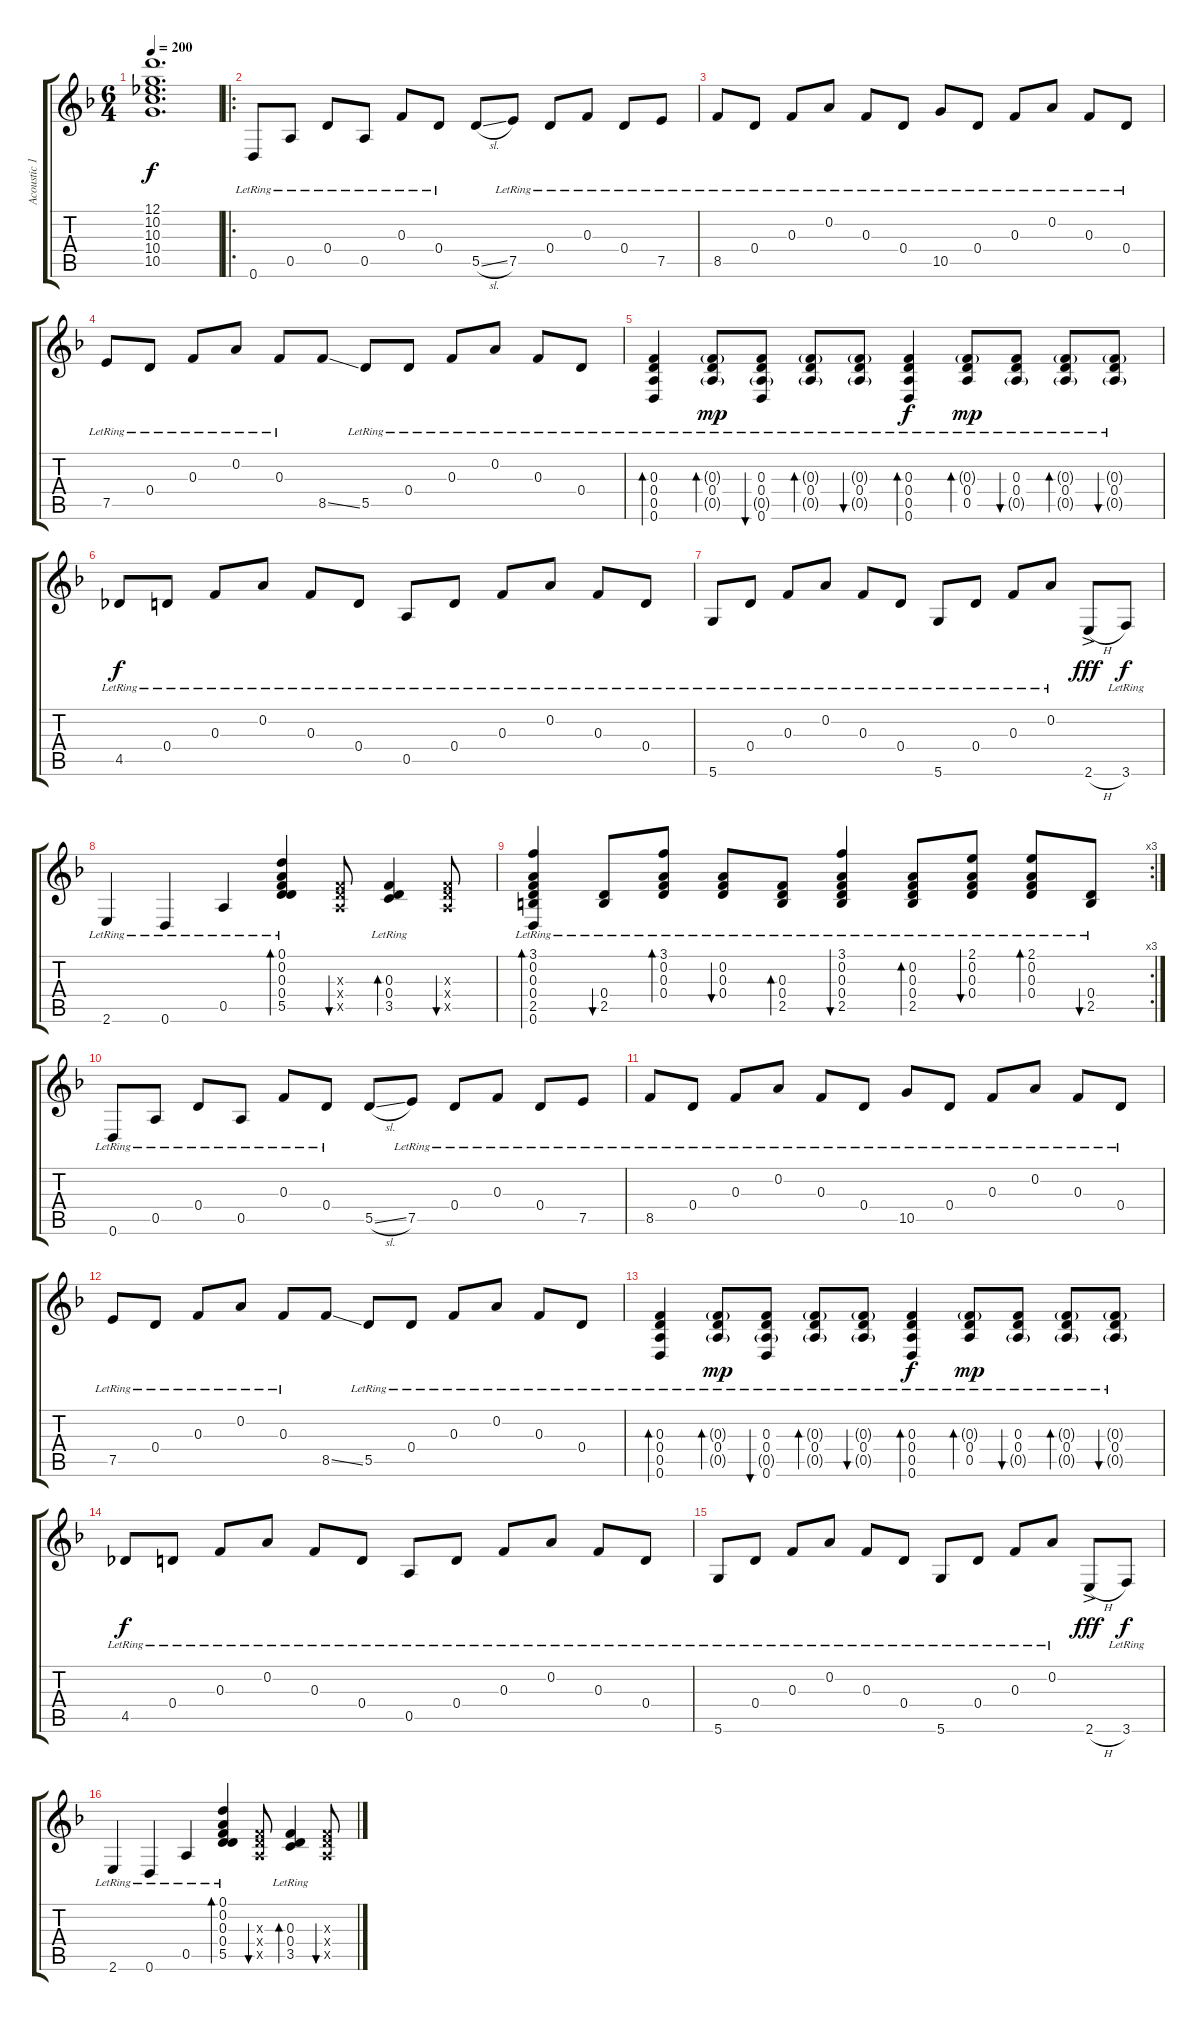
\track ("Acoustic 12-string" "Acoustic 1") {instrument acousticguitarsteel}
\staff {score tabs}
\tuning (D4 A3 F3 D3 A2 D2) {hide}
\ts (6 4)
\tempo 200
\clef g2
\ks f
(12.1{t} 10.2{t} 10.3{t} 10.4{t} 10.5{t}).1{d dy f} |
\ro
0.6{lr}.8 0.5{lr}.8 0.4{lr}.8 0.5{lr}.8 0.3{lr}.8 0.4{lr}.8 5.5{sl}.8 7.5{lr}.8 0.4{lr}.8 0.3{lr}.8 0.4{lr}.8 7.5{lr}.8 |
8.5{lr}.8 0.4{lr}.8 0.3{lr}.8 0.2{lr}.8 0.3{lr}.8 0.4{lr}.8 10.5{lr}.8 0.4{lr}.8 0.3{lr}.8 0.2{lr}.8 0.3{lr}.8 0.4{lr}.8 |
7.5{lr}.8 0.4{lr}.8 0.3{lr}.8 0.2{lr}.8 0.3{lr}.8 8.5{ss}.8 5.5{lr}.8 0.4{lr}.8 0.3{lr}.8 0.2{lr}.8 0.3{lr}.8 0.4{lr}.8 |
(0.3{lr} 0.4{lr} 0.5{lr} 0.6{lr}).4{bd 120} (0.3{g lr} 0.4{lr} 0.5{g lr}).8{bd 120 dy mp} (0.3{lr} 0.4{lr} 0.5{g lr} 0.6{lr}).8{bu 120} (0.3{g lr} 0.4{lr} 0.5{g lr}).8{bd 120} (0.3{g lr} 0.4{lr} 0.5{g lr}).8{bu 120} (0.3{lr} 0.4{lr} 0.5{lr} 0.6{lr}).4{bd 120 dy f} (0.3{g lr} 0.4{lr} 0.5{lr}).8{bd 120 dy mp} (0.3{lr} 0.4{lr} 0.5{g lr}).8{bu 120} (0.3{g lr} 0.4{lr} 0.5{g lr}).8{bd 120} (0.3{g lr} 0.4{lr} 0.5{g lr}).8{bu 120} |
4.5{lr}.8{dy f} 0.4{lr}.8 0.3{lr}.8 0.2{lr}.8 0.3{lr}.8 0.4{lr}.8 0.5{lr}.8 0.4{lr}.8 0.3{lr}.8 0.2{lr}.8 0.3{lr}.8 0.4{lr}.8 |
5.6{lr}.8 0.4{lr}.8 0.3{lr}.8 0.2{lr}.8 0.3{lr}.8 0.4{lr}.8 5.6{lr}.8 0.4{lr}.8 0.3{lr}.8 0.2{lr}.8 2.6{h ac}.8{dy fff} 3.6{lr}.8{dy f} |
2.6{lr}.4 0.6{lr}.4 0.5{lr}.4 (0.1{lr} 0.2{lr} 0.3{lr} 0.4{lr} 5.5{lr}).4{bd 120} (0.3{x} 0.4{x} 0.5{x}).8{bu 120} (0.3{lr} 0.4{lr} 3.5{lr}).4{bd 120} (0.3{x} 0.4{x} 0.5{x}).8{bu 120} |
\rc 3
(3.1{lr} 0.2{lr} 0.3{lr} 0.4{lr} 2.5{lr} 0.6{lr}).4{bd 120} (0.4{lr} 2.5{lr}).8{bu 120} (3.1{lr} 0.2{lr} 0.3{lr} 0.4{lr}).8{bd 120} (0.2{lr} 0.3{lr} 0.4{lr}).8{bu 120} (0.3{lr} 0.4{lr} 2.5{lr}).8{bd 120} (3.1{lr} 0.2{lr} 0.3{lr} 0.4{lr} 2.5{lr}).4{bu 120} (0.2{lr} 0.3{lr} 0.4{lr} 2.5{lr}).8{bd 120} (2.1{lr} 0.2{lr} 0.3{lr} 0.4{lr}).8{bu 120} (2.1{lr} 0.2{lr} 0.3{lr} 0.4{lr}).8{bd 120} (0.4{lr} 2.5{lr}).8{bu 120} |
0.6{lr}.8 0.5{lr}.8 0.4{lr}.8 0.5{lr}.8 0.3{lr}.8 0.4{lr}.8 5.5{sl}.8 7.5{lr}.8 0.4{lr}.8 0.3{lr}.8 0.4{lr}.8 7.5{lr}.8 |
8.5{lr}.8 0.4{lr}.8 0.3{lr}.8 0.2{lr}.8 0.3{lr}.8 0.4{lr}.8 10.5{lr}.8 0.4{lr}.8 0.3{lr}.8 0.2{lr}.8 0.3{lr}.8 0.4{lr}.8 |
7.5{lr}.8 0.4{lr}.8 0.3{lr}.8 0.2{lr}.8 0.3{lr}.8 8.5{ss}.8 5.5{lr}.8 0.4{lr}.8 0.3{lr}.8 0.2{lr}.8 0.3{lr}.8 0.4{lr}.8 |
(0.3{lr} 0.4{lr} 0.5{lr} 0.6{lr}).4{bd 120} (0.3{g lr} 0.4{lr} 0.5{g lr}).8{bd 120 dy mp} (0.3{lr} 0.4{lr} 0.5{g lr} 0.6{lr}).8{bu 120} (0.3{g lr} 0.4{lr} 0.5{g lr}).8{bd 120} (0.3{g lr} 0.4{lr} 0.5{g lr}).8{bu 120} (0.3{lr} 0.4{lr} 0.5{lr} 0.6{lr}).4{bd 120 dy f} (0.3{g lr} 0.4{lr} 0.5{lr}).8{bd 120 dy mp} (0.3{lr} 0.4{lr} 0.5{g lr}).8{bu 120} (0.3{g lr} 0.4{lr} 0.5{g lr}).8{bd 120} (0.3{g lr} 0.4{lr} 0.5{g lr}).8{bu 120} |
4.5{lr}.8{dy f} 0.4{lr}.8 0.3{lr}.8 0.2{lr}.8 0.3{lr}.8 0.4{lr}.8 0.5{lr}.8 0.4{lr}.8 0.3{lr}.8 0.2{lr}.8 0.3{lr}.8 0.4{lr}.8 |
5.6{lr}.8 0.4{lr}.8 0.3{lr}.8 0.2{lr}.8 0.3{lr}.8 0.4{lr}.8 5.6{lr}.8 0.4{lr}.8 0.3{lr}.8 0.2{lr}.8 2.6{h ac}.8{dy fff} 3.6{lr}.8{dy f} |
2.6{lr}.4 0.6{lr}.4 0.5{lr}.4 (0.1{lr} 0.2{lr} 0.3{lr} 0.4{lr} 5.5{lr}).4{bd 120} (0.3{x} 0.4{x} 0.5{x}).8{bu 120} (0.3{lr} 0.4{lr} 3.5{lr}).4{bd 120} (0.3{x} 0.4{x} 0.5{x}).8{bu 120}
